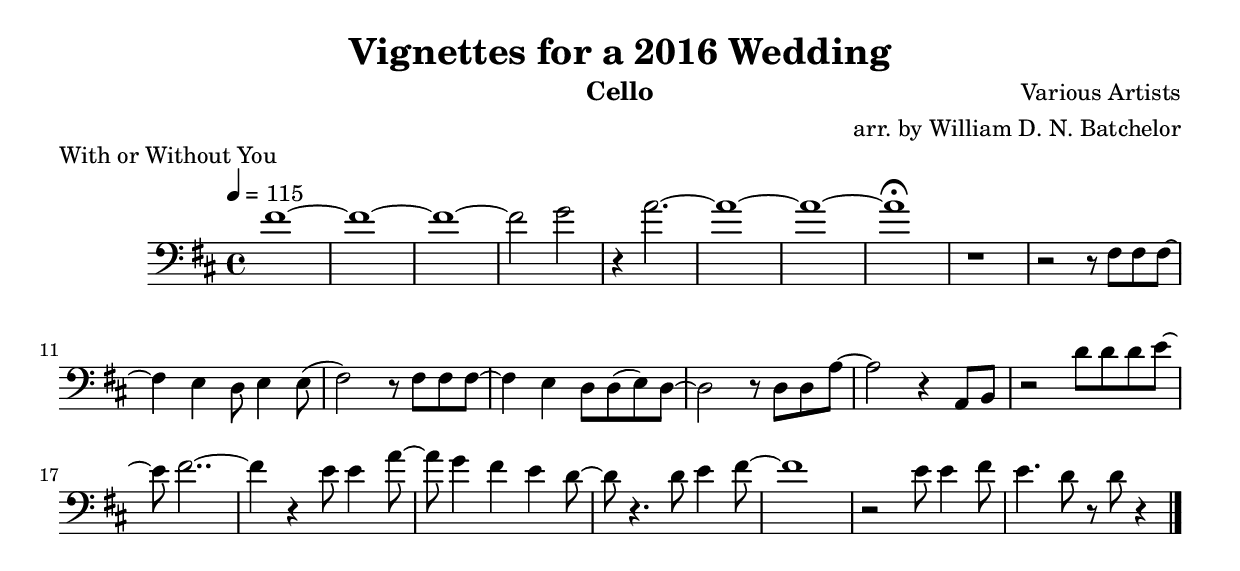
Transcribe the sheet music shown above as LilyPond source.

\version "2.18.2"

\paper {
#(include-special-characters)
}


\header{
  
title = "Vignettes for a 2016 Wedding"

composer = "Various Artists"

arranger = "arr. by William D. N. Batchelor"

instrument = "Cello"



}

\score {
  \header { piece = "With or Without You" composer = "U2" }
   \relative c{
    \new Staff{
     \clef "bass"
     \key d \major
     \tempo 4 = 115
fis'1~  | fis~ | fis~ | fis2 g | r4 a2.~ | a1~ | a~ | a\fermata | r | r2 r8 fis, fis fis~
fis4 e d8 e4 e8( fis2) r8 fis fis fis~ | fis4 e d8 d(e) d~ | d2 r8 d d a'~ | a2 r4 a,8 b | r2 
d'8
d d e~ | e fis2..~ | fis4 r e8 e4 a8~ | a g4 fis e d8~ | d r4. d8 e4 fis8~ | fis1 | r2 e8 e4 
fis8 | e4. d8 r d r4 \bar "|."

   }
  }
 } 
  
 \score {
  \header { piece = "Somewhere Only We Know" }
   \relative c{
    \new Staff{
     \clef "bass"
     \key a \major
     \tempo 4 = 80
\bar "|."

   }
  }
 }    

 \score {
  \header { piece = "Here Comes the Sun" }
   \relative c{
    \new Staff{
     \clef "bass"
     \key a \major
     \tempo 4 = 129
\bar "|."

   }
  }
 } 

 \score {
  \header { piece = "Hoppipolla" }
   \relative c{
    \new Staff{
     \clef "bass"
     \key c \major
     \time 2/2
     \tempo 2 = 35
\bar "|."

   }
  }
 }

 \score {
  \header { piece = "Salted Wound" }
   \relative c{
    \new Staff{
     \clef "bass"
     \key c \major
     \tempo 4 = 80
\bar "|."

   }
  }
 }
 
 \score {
  \header { piece = "Naked As We Came" }
   \relative c{
    \new Staff{
     \clef "bass"
     \key g \major
     \tempo 4 = 80
\bar "|."

   }
  }
 }

 \score {
  \header { piece = "You've Got The Love" }
   \relative c{
    \new Staff{
     \clef "bass"
     \key d \major
     \tempo 4 = 108
\bar "|."

   }
  }
 }


